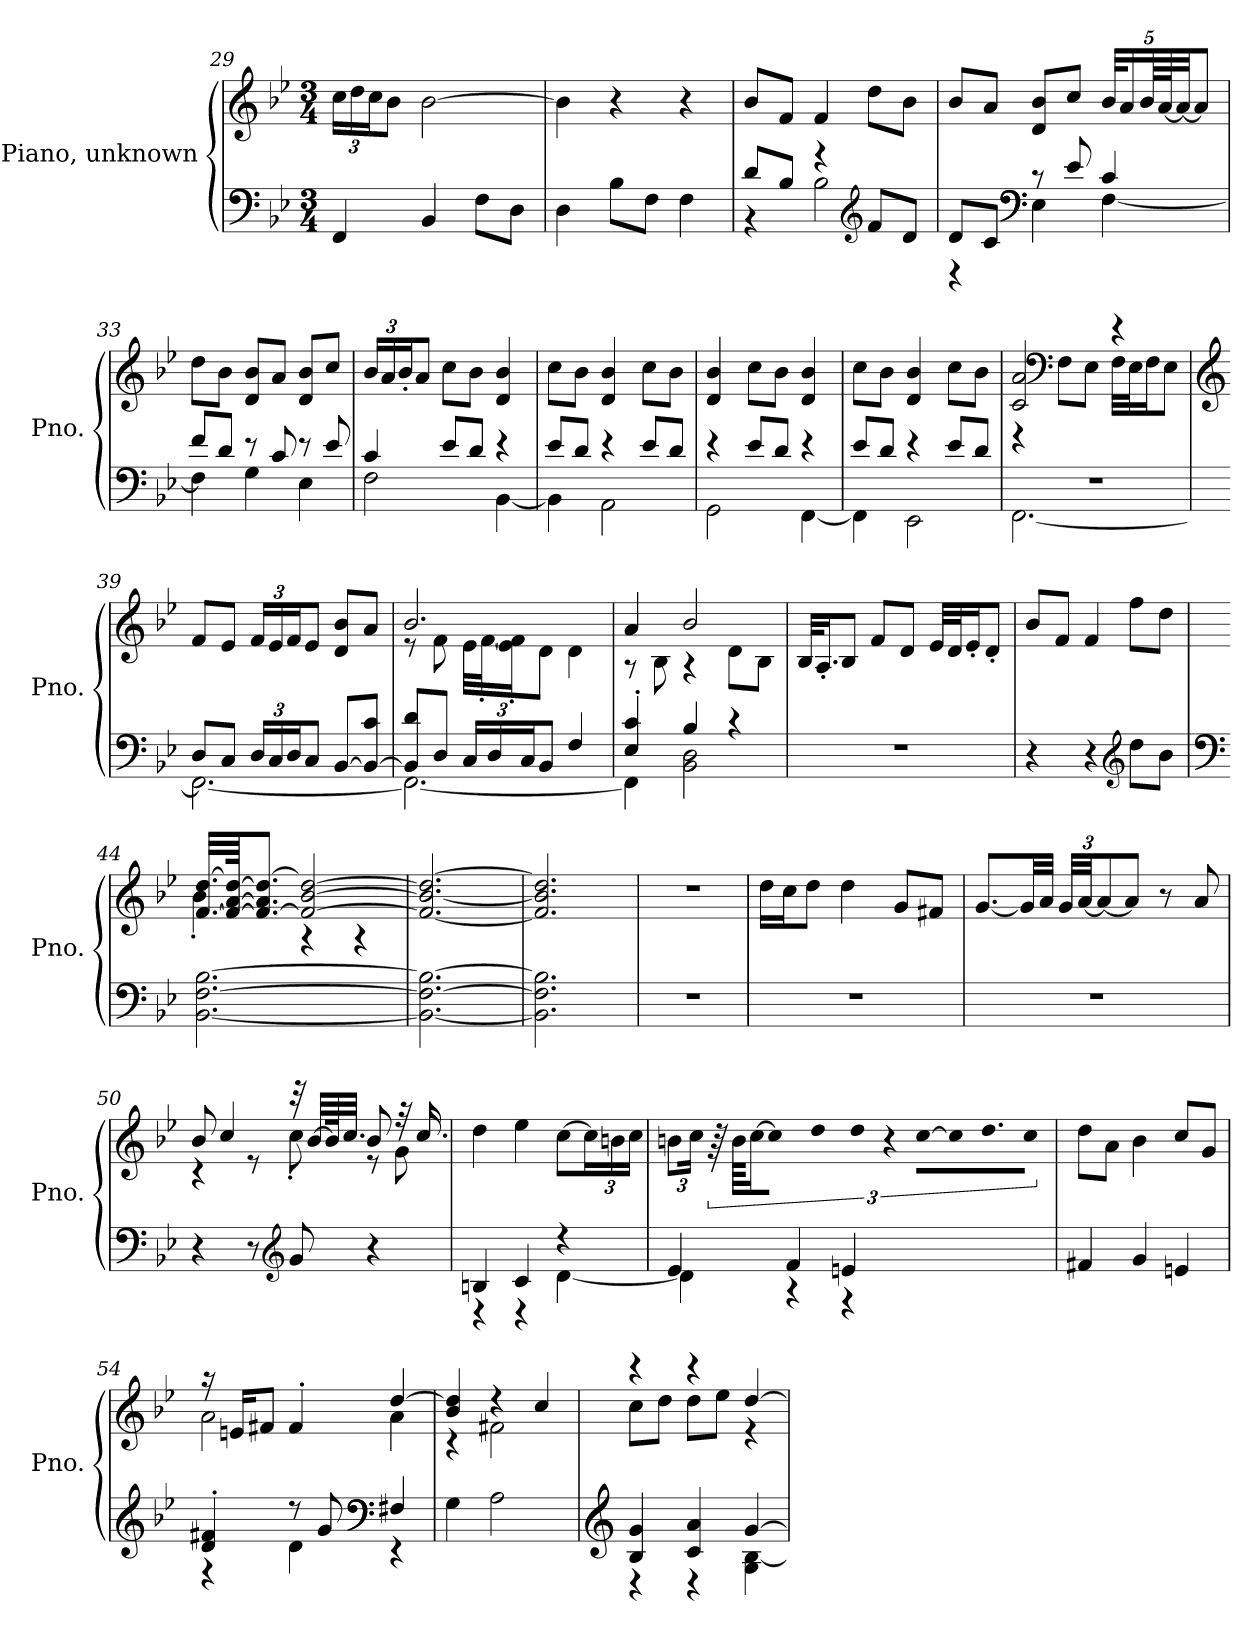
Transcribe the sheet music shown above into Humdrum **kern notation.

**kern	**kern
*part1	*part1
*staff2	*staff1
*I"Piano, unknown	*
*I'Pno.	*
*clefF4	*clefG2
*k[b-e-]	*k[b-e-]
*M3/4	*M3/4
*	*Xbrackettup
=29	=29
4FF/	24cc\LL
.	24dd\
.	24cc\J
.	8b-\J
4BB-/	[2b-\
8F\L	.
8D\J	.
=30	=30
4D\	4b-\]
8B-\L	4r
8F\J	.
4F\	4r
!!LO:LB:g=z
=31	=31
*^	*
8d/L	4r	8b-/L
8B-/J	.	8f/J
4r	2B-\	4f/
*clefG2	*	*
8f/L	.	8dd\L
8d/J	.	8b-\J
=32	=32	=32
8d/L	4r	8b-/L
8c/J	.	8a/J
*clefF4	*	*
8r	4E-\	8d/ 8b-/L
8e-/	.	8cc/J
4c/	[4F\	40b-/KLL
.	.	20a/
.	.	80b-/LL
.	.	[80a/J
.	.	40a/JJ_
.	.	8a/J]
=33	=33	=33
8f/L	4F\]	8dd\L
8d/J	.	8b-\J
8r	4G\	8d/ 8b-/L
8c/	.	8a/J
8r	4E-\	8d/ 8b-/L
8e-/	.	8cc/J
=34	=34	=34
4c/	2F\	24b-/LL
.	.	24a/
.	.	24b-'/J
.	.	8a/J
8e-/L	.	8cc\L
8d/J	.	8b-\J
4r	[4BB-\	4d/ 4b-/
=35	=35	=35
8e-/L	4BB-\]	8cc\L
8d/J	.	8b-\J
4r	2AA\	4d/ 4b-/
8e-/L	.	8cc\L
8d/J	.	8b-\J
!!LO:LB:g=z
=36	=36	=36
4r	2GG\	4d/ 4b-/
8e-/L	.	8cc\L
8d/J	.	8b-\J
4r	[4FF\	4d/ 4b-/
=37	=37	=37
8e-/L	4FF\]	8cc\L
8d/J	.	8b-\J
4r	2EE-\	4d/ 4b-/
8e-/L	.	8cc\L
8d/J	.	8b-\J
=38	=38	=38
*	*	*^
2.r	[2.FF\	2c/ 2a/	4r
*	*	*clefF4	*
.	.	.	8F\L
.	.	.	8E-\J
.	.	4r	32F\LLL
.	.	.	32E-\J
.	.	.	16F\J
.	.	.	8E-\J
*	*	*v	*v
=39	=39	=39
*	*	*clefG2
8D/L	2.FF\_	8f/L
8C/J	.	8e-/J
*Xbrackettup	*	*
24D/LL	.	24f/LL
24C/	.	24e-/
24D/J	.	24f/J
8C/J	.	8e-/J
[8BB-/L	.	8d/ 8b-/L
8BB-/_ 8c/J	.	8a/J
=40	=40	=40
*	*	*^
8BB-/] 8d/L	2.FF\_	2.b-/	8r
8D/J	.	.	8f\
24C/LL	.	.	32e-\LLL
.	.	.	[32f'\J
24D/	.	.	.
.	.	.	16e-\' 16f\]'J
24C/J	.	.	.
8BB-/J	.	.	8d\J
4F/	.	.	4d\
!!LO:LB:g=z	!!
=41	=41	=41	=41
4E-/' 4c/'	4FF\]	4a/	8r
.	.	.	8B-\
4B-/	2BB-\ 2D\	2b-/	4r
4r	.	.	8d\L
.	.	.	8B-\J
*v	*v	*	*
*	*v	*v
=42	=42
2.r	32B-/KLL
.	16.A'/J
.	8B-/J
.	8f/L
.	8d/J
.	32e-/LLL
.	32d/J
.	16e-'/J
.	8d'/J
=43	=43
4r	8b-/L
.	8f/J
4r	4f/
*clefG2	*
8dd\L	8ff\L
8b-\J	8dd\J
=44	=44
*clefF4	*
*	*^
[2.BB-\ [2.F\ [2.B-\	[32.f/ [32.dd/LLL	4b-'\
.	64f/_ [64a/ 64dd/_JJK	.
.	8.f/_ 8.a/] 8.dd/_J	.
.	2f/_ [2b-/ 2dd/_	4r
.	.	4r
*	*v	*v
=45	=45
2.BB-\_ 2.F\_ 2.B-\_	2.f/_ 2.b-/_ 2.dd/_
=46	=46
2.BB-\] 2.F\] 2.B-\]	2.f/] 2.b-/] 2.dd/]
=47	=47
2.r	2.r
!!LO:LB:g=z
=48	=48
2.r	16dd\LL
.	16cc\J
.	8dd\J
.	4dd\
.	8g/L
.	8f#X/J
=49	=49
2.r	[8.g/L
.	32g/LL]
.	32a/JJJ
.	48g/LLL
.	[48a/JJ
.	12a/_
.	8a/J]
.	8r
.	8a/
=50	=50
*	*^
4r	8b-/	4r
.	4cc/	.
8r	.	8r
*clefG2	*	*
8g/	32r	8cc'\
.	[32b-/LLL	.
.	64b-/K]	.
.	32.cc/JJJ	.
4r	8b-/	8r
.	32r	8g\
.	16.cc/	.
*	*v	*v
=51	=51
*^	*
4Bn/	4r	4dd\
4c/	4r	4ee-\
4r	[4d\	[8cc\L
.	.	24cc\L]
.	.	24bn\
.	.	24cc\JJ
!!LO:LB:g=z
=52	=52	=52
4e-/	4d\]	12bn\L
.	.	24cc\Jk
*	*	*brackettup
.	.	96r
.	.	96b\KKLL
.	.	[24cc\
.	.	16cc\JJ]
4f/	4r	4dd\
4en/	4r	16dd\
.	.	32r
.	.	[32cc\LLL
.	.	64cc\K]
.	.	32.dd\J
.	.	16cc\JJ
*v	*v	*
=53	=53
4f#X/	8dd\L
.	8a\J
4g/	4b-\
4en/	8cc/L
.	8g/J
=54	=54
*^	*^
4d/' 4f#X/'	4r	16r	2a\
.	.	16en/KL	.
.	.	8f#X/J	.
8r	4d\	4f#'/	.
8g/	.	.	.
*clefF4	*	*	*
4F#X/	4r	[4dd/	4a\
*v	*v	*	*
=55	=55	=55
4G\	4b-/ 4dd/]	4r
2A\	4r	2f#X\
.	4cc/	.
!!LO:PB:g=z	!!
=56	=56	=56
*clefG2	*	*
*^	*	*
4B-/ 4g/	4r	4r	8cc\L
.	.	.	8dd\J
4c/ 4a/	4r	4r	8dd\L
.	.	.	8ee-\J
[4g/	4G\ [4B-\	[4dd/	4r
*v	*v	*	*
*	*v	*v
=	=
*-	*-
